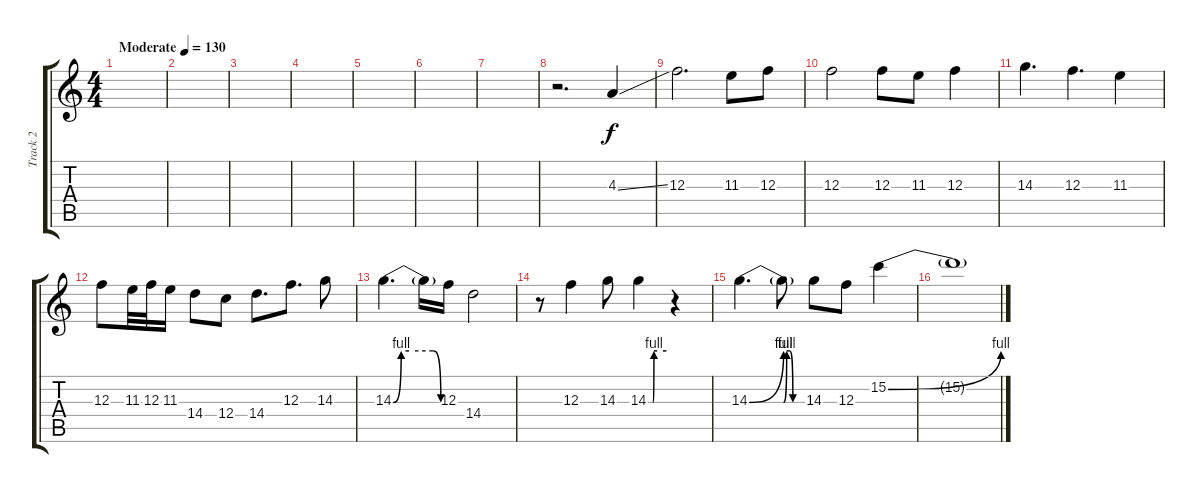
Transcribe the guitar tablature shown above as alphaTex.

\track ("Track 2" "Track 2") {instrument overdrivenguitar}
\staff {score tabs}
\tuning (D4 A3 F3 C3 G2 C2) {hide}
\ts (4 4)
\tempo (130 "Moderate")
\clef g2
\ks c
|
|
|
|
|
|
|
r.2{d} 4.3{ss}.4 |
12.3.2{d} 11.3.8 12.3.8 |
12.3.2 12.3.8 11.3.8 12.3.4 |
14.3.4{d} 12.3.4{d} 11.3.4 |
12.3.8 11.3.32 12.3.32 11.3.16 14.4.8 12.4.8 14.4.8{d} 12.3.8{d} 14.3.8 |
14.3{be (custom 0 0 10 4 20 4 50 4 60 0)}.4{d} 14.3{t}.16 12.3.16 14.4.2 |
r.8 12.3.4 14.3.8 14.3{be (custom 0 0 15 0 19 4 30 4 60 4)}.4 r.4 |
14.3{be (bend 0 0 60 4)}.4{d} 14.3{be (custom 0 0 10 4 20 4 30 0 60 0) t}.8 14.3.8 12.3.8 15.2{be (bend 0 0 60 4)}.4 |
15.2{t}.1
